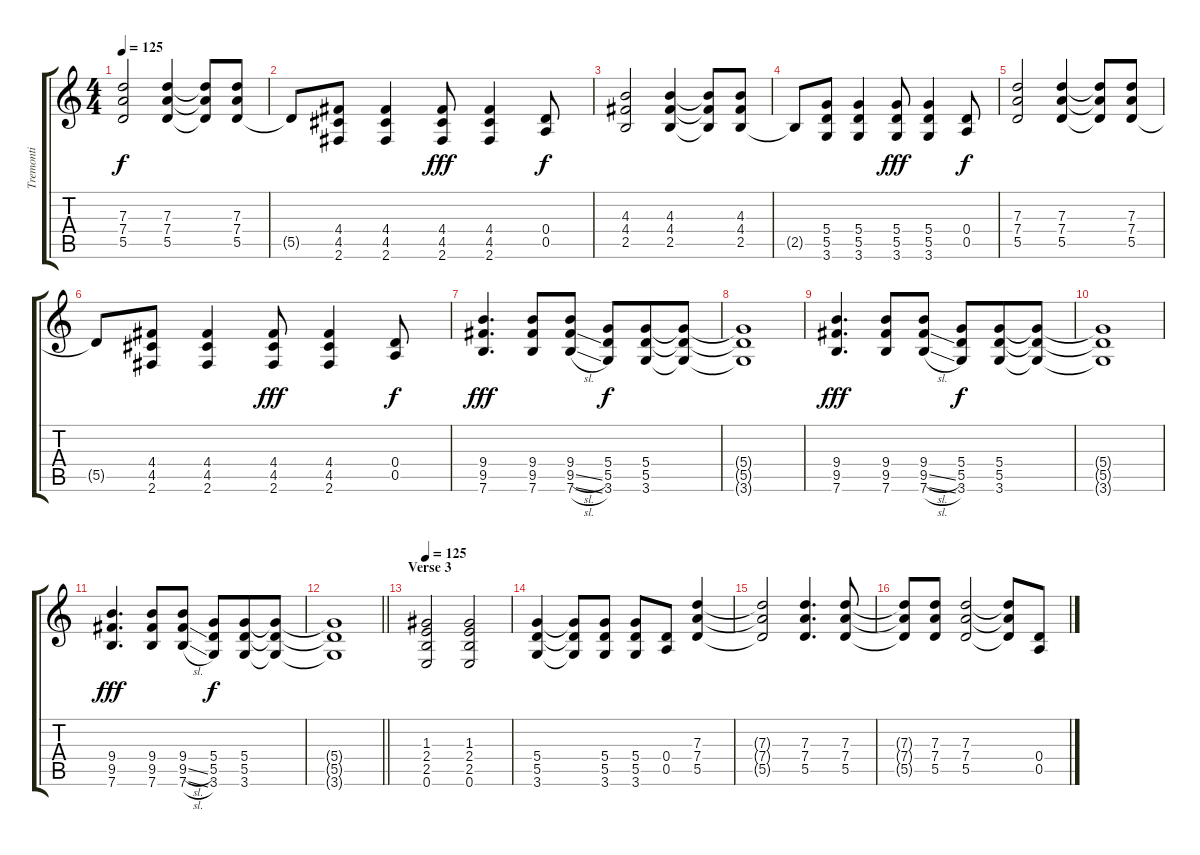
\track ("Tremonti" "Tremonti") {instrument electricguitarclean}
\staff {score tabs}
\tuning (E4 B3 G3 D3 A2 E2) {hide}
\ts (4 4)
\tempo 125
\clef g2
\ks c
(7.3 7.4 5.5).2{dy f instrument distortionguitar} (7.3 7.4 5.5).4 (7.3{t} 7.4{t} 5.5{t}).8 (7.3 7.4 5.5).8 |
5.5{t}.8 (4.4 4.5 2.6).8 (4.4 4.5 2.6).4 (4.4 4.5 2.6).8{dy fff} (4.4 4.5 2.6).4 (0.4 0.5).8{dy f} |
(4.3 4.4 2.5).2 (4.3 4.4 2.5).4 (4.3{t} 4.4{t} 2.5{t}).8 (4.3 4.4 2.5).8 |
2.5{t}.8 (5.4 5.5 3.6).8 (5.4 5.5 3.6).4 (5.4 5.5 3.6).8{dy fff} (5.4 5.5 3.6).4 (0.4 0.5).8{dy f} |
(7.3 7.4 5.5).2{instrument distortionguitar} (7.3 7.4 5.5).4 (7.3{t} 7.4{t} 5.5{t}).8 (7.3 7.4 5.5).8 |
5.5{t}.8 (4.4 4.5 2.6).8 (4.4 4.5 2.6).4 (4.4 4.5 2.6).8{dy fff} (4.4 4.5 2.6).4 (0.4 0.5).8{dy f} |
(9.4 9.5 7.6).4{d dy fff} (9.4 9.5 7.6).8{beam merge} (9.4 9.5{sl} 7.6{sl}).8{beam split} (5.4 5.5 3.6).8{dy f beam merge} (5.4 5.5 3.6).8 (5.4{t} 5.5{t} 3.6{t}).8 |
(5.4{t} 5.5{t} 3.6{t}).1 |
(9.4 9.5 7.6).4{d dy fff} (9.4 9.5 7.6).8{beam merge} (9.4 9.5{sl} 7.6{sl}).8{beam split} (5.4 5.5 3.6).8{dy f beam merge} (5.4 5.5 3.6).8 (5.4{t} 5.5{t} 3.6{t}).8 |
(5.4{t} 5.5{t} 3.6{t}).1 |
(9.4 9.5 7.6).4{d dy fff} (9.4 9.5 7.6).8{beam merge} (9.4 9.5{sl} 7.6{sl}).8{beam split} (5.4 5.5 3.6).8{dy f beam merge} (5.4 5.5 3.6).8 (5.4{t} 5.5{t} 3.6{t}).8 |
\barLineRight lightlight
(5.4{t} 5.5{t} 3.6{t}).1 |
\section ("" "Verse 3")
\tempo 125
(1.3 2.4 2.5 0.6).2 (1.3 2.4 2.5 0.6).2 |
(5.4 5.5 3.6).4 (5.4{t} 5.5{t} 3.6{t}).8 (5.4 5.5 3.6).8 (5.4 5.5 3.6).8 (0.4 0.5).8 (7.3 7.4 5.5).4 |
(7.3{t} 7.4{t} 5.5{t}).2 (7.3 7.4 5.5).4{d} (7.3 7.4 5.5).8 |
(7.3{t} 7.4{t} 5.5{t}).8 (7.3 7.4 5.5).8 (7.3 7.4 5.5).2 (7.3{t} 7.4{t} 5.5{t}).8 (0.4 0.5).8
